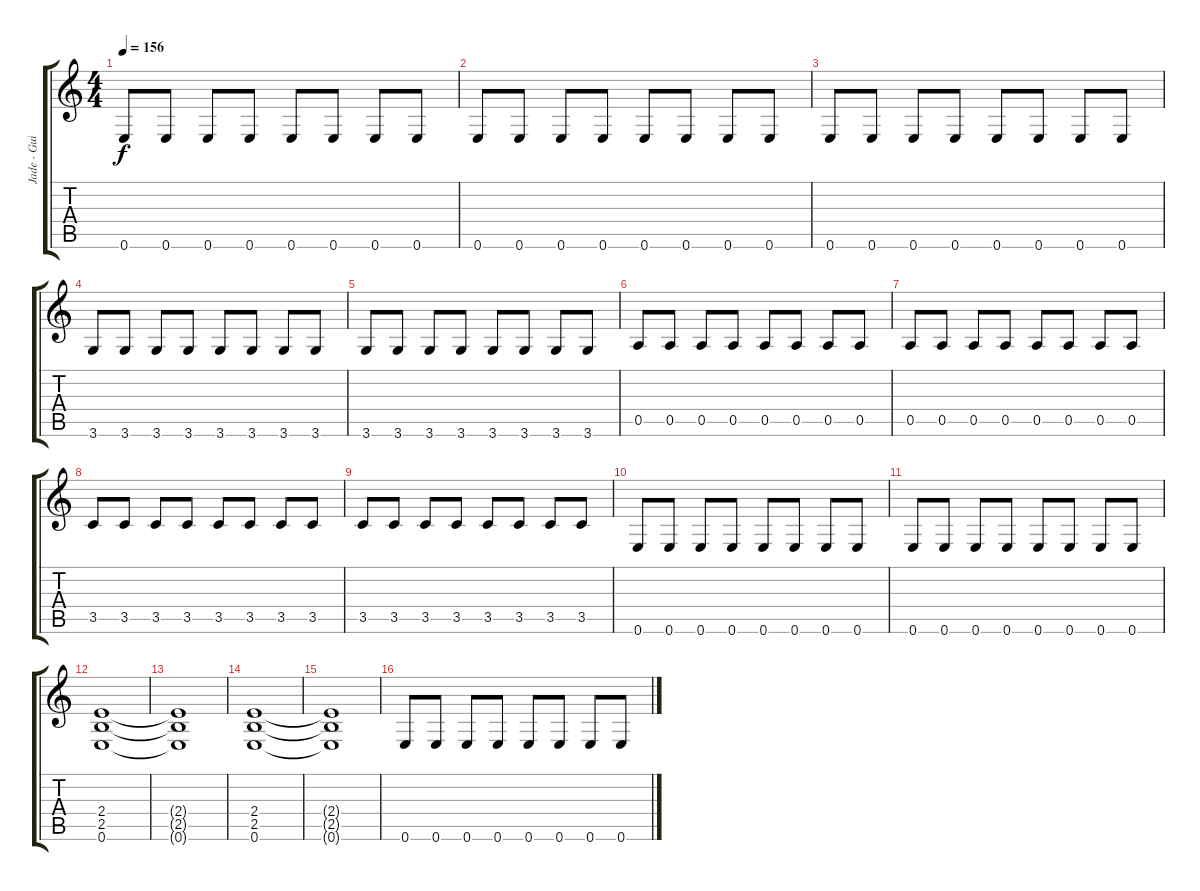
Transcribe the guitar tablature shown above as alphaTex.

\track ("Jade - Guitar" "Jade - Gui") {instrument overdrivenguitar}
\staff {score tabs}
\tuning (E4 B3 G3 D3 A2 E2) {hide}
\ts (4 4)
\tempo 156
\clef g2
\ks c
0.6.8{dy f} 0.6.8 0.6.8 0.6.8 0.6.8 0.6.8 0.6.8 0.6.8 |
0.6.8 0.6.8 0.6.8 0.6.8 0.6.8 0.6.8 0.6.8 0.6.8 |
0.6.8 0.6.8 0.6.8 0.6.8 0.6.8 0.6.8 0.6.8 0.6.8 |
3.6.8 3.6.8 3.6.8 3.6.8 3.6.8 3.6.8 3.6.8 3.6.8 |
3.6.8 3.6.8 3.6.8 3.6.8 3.6.8 3.6.8 3.6.8 3.6.8 |
0.5.8 0.5.8 0.5.8 0.5.8 0.5.8 0.5.8 0.5.8 0.5.8 |
0.5.8 0.5.8 0.5.8 0.5.8 0.5.8 0.5.8 0.5.8 0.5.8 |
3.5.8 3.5.8 3.5.8 3.5.8 3.5.8 3.5.8 3.5.8 3.5.8 |
3.5.8 3.5.8 3.5.8 3.5.8 3.5.8 3.5.8 3.5.8 3.5.8 |
0.6.8 0.6.8 0.6.8 0.6.8 0.6.8 0.6.8 0.6.8 0.6.8 |
0.6.8 0.6.8 0.6.8 0.6.8 0.6.8 0.6.8 0.6.8 0.6.8 |
(2.4 2.5 0.6).1 |
(2.4{t} 2.5{t} 0.6{t}).1 |
(2.4 2.5 0.6).1 |
(2.4{t} 2.5{t} 0.6{t}).1 |
0.6.8 0.6.8 0.6.8 0.6.8 0.6.8 0.6.8 0.6.8 0.6.8
